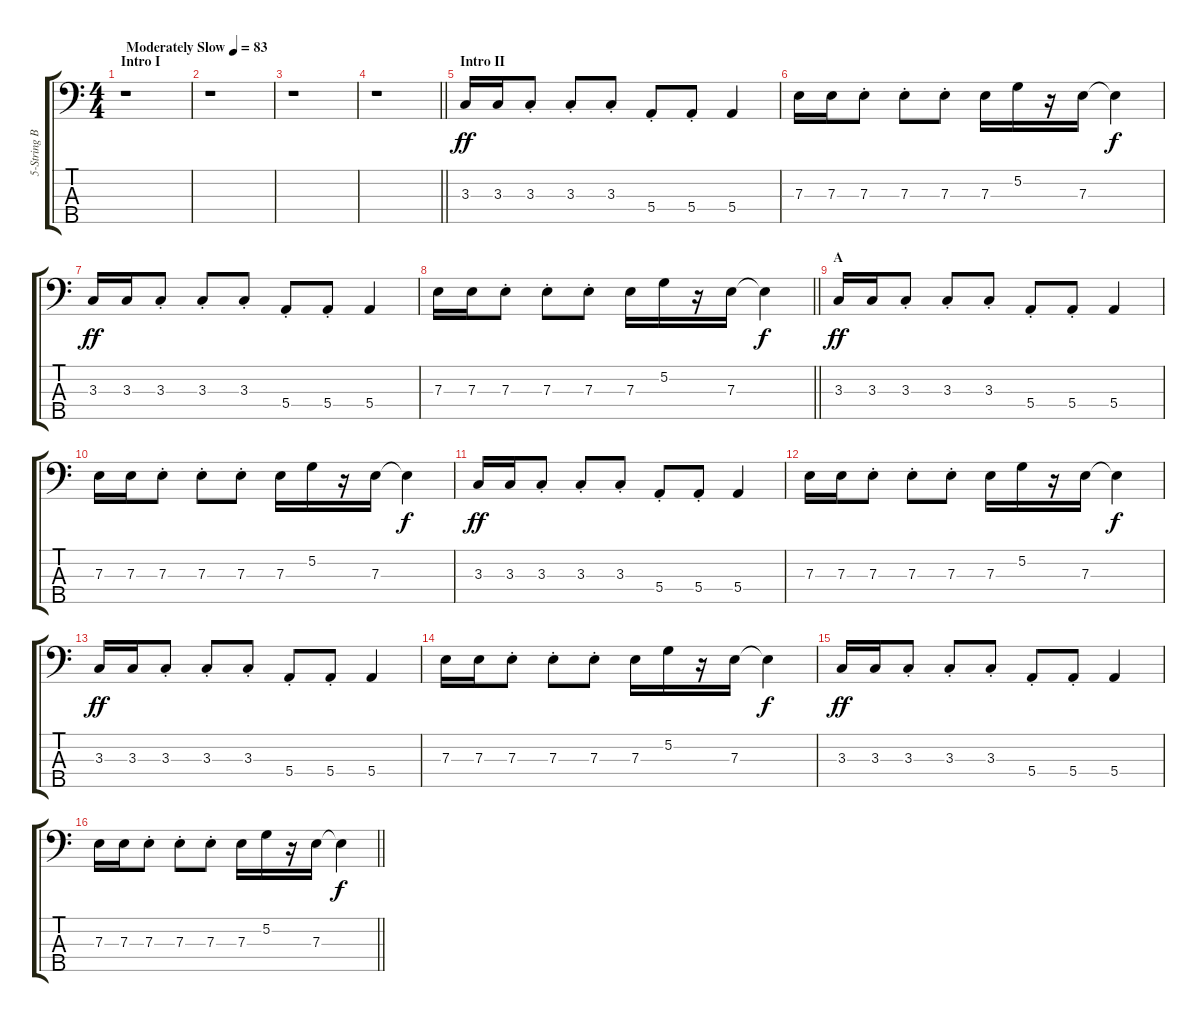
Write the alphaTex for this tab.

\track ("5-String Bass" "5-String B") {instrument electricbassfinger}
\staff {score tabs}
\tuning (G2 D2 A1 E1 B0) {hide}
\ts (4 4)
\section ("" "Intro I")
\tempo (83 "Moderately Slow")
\clef f4
\ks c
r.1{dy ff instrument electricbassfinger} |
r.1 |
r.1 |
\barLineRight lightlight
r.1 |
\section ("" "Intro II")
3.3.16 3.3.16 3.3{st}.8 3.3{st}.8 3.3{st}.8 5.4{st}.8 5.4{st}.8 5.4.4 |
7.3.16 7.3.16 7.3{st}.8 7.3{st}.8 7.3{st}.8 7.3.16 5.2.16 r.16 7.3.16 7.3{t}.4{dy f} |
3.3.16{dy ff} 3.3.16 3.3{st}.8 3.3{st}.8 3.3{st}.8 5.4{st}.8 5.4{st}.8 5.4.4 |
\barLineRight lightlight
7.3.16 7.3.16 7.3{st}.8 7.3{st}.8 7.3{st}.8 7.3.16 5.2.16 r.16 7.3.16 7.3{t}.4{dy f} |
\section ("" "A")
3.3.16{dy ff} 3.3.16 3.3{st}.8 3.3{st}.8 3.3{st}.8 5.4{st}.8 5.4{st}.8 5.4.4 |
7.3.16 7.3.16 7.3{st}.8 7.3{st}.8 7.3{st}.8 7.3.16 5.2.16 r.16 7.3.16 7.3{t}.4{dy f} |
3.3.16{dy ff} 3.3.16 3.3{st}.8 3.3{st}.8 3.3{st}.8 5.4{st}.8 5.4{st}.8 5.4.4 |
7.3.16 7.3.16 7.3{st}.8 7.3{st}.8 7.3{st}.8 7.3.16 5.2.16 r.16 7.3.16 7.3{t}.4{dy f} |
3.3.16{dy ff} 3.3.16 3.3{st}.8 3.3{st}.8 3.3{st}.8 5.4{st}.8 5.4{st}.8 5.4.4 |
7.3.16 7.3.16 7.3{st}.8 7.3{st}.8 7.3{st}.8 7.3.16 5.2.16 r.16 7.3.16 7.3{t}.4{dy f} |
3.3.16{dy ff} 3.3.16 3.3{st}.8 3.3{st}.8 3.3{st}.8 5.4{st}.8 5.4{st}.8 5.4.4 |
\barLineRight lightlight
7.3.16 7.3.16 7.3{st}.8 7.3{st}.8 7.3{st}.8 7.3.16 5.2.16 r.16 7.3.16 7.3{t}.4{dy f}
